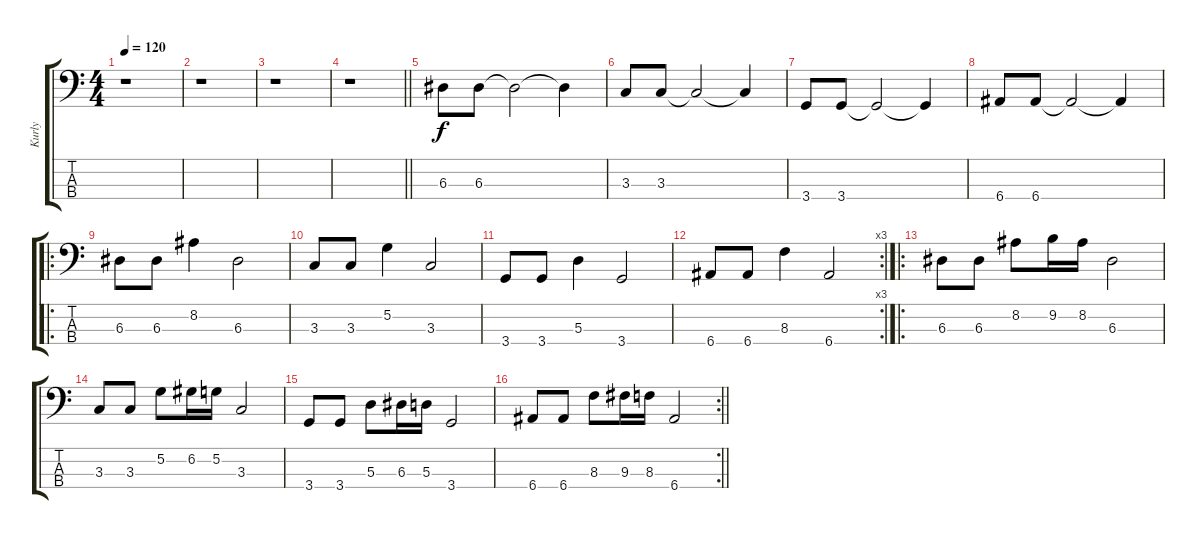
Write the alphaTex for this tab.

\track ("Kurly" "Kurly") {instrument electricbassfinger}
\staff {score tabs}
\tuning (G2 D2 A1 E1) {hide}
\ts (4 4)
\tempo 120
\clef f4
\ks c
r.1{dy f instrument electricbassfinger} |
r.1 |
r.1 |
\barLineRight lightlight
r.1 |
6.3.8 6.3.8 6.3{t}.2 6.3{t}.4 |
3.3.8 3.3.8 3.3{t}.2 3.3{t}.4 |
3.4.8 3.4.8 3.4{t}.2 3.4{t}.4 |
6.4.8 6.4.8 6.4{t}.2 6.4{t}.4 |
\ro
6.3.8 6.3.8 8.2.4 6.3.2 |
3.3.8 3.3.8 5.2.4 3.3.2 |
3.4.8 3.4.8 5.3.4 3.4.2 |
\rc 3
6.4.8 6.4.8 8.3.4 6.4.2 |
\ro
6.3.8 6.3.8 8.2.8 9.2.16 8.2.16 6.3.2 |
3.3.8 3.3.8 5.2.8 6.2.16 5.2.16 3.3.2 |
3.4.8 3.4.8 5.3.8 6.3.16 5.3.16 3.4.2 |
\rc 2
\barLineRight lightlight
6.4.8 6.4.8 8.3.8 9.3.16 8.3.16 6.4.2
